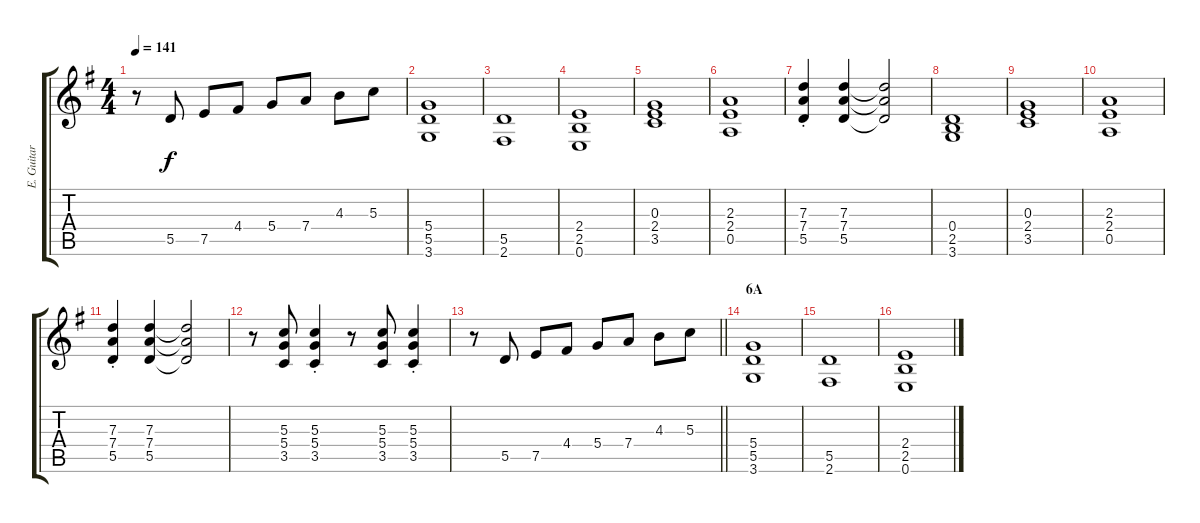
\track ("E. Guitar III" "E. Guitar ") {instrument overdrivenguitar}
\staff {score tabs}
\tuning (E4 B3 G3 D3 A2 E2) {hide}
\ts (4 4)
\tempo 141
\clef g2
\ks g
r.8{dy f} 5.5.8 7.5.8 4.4.8 5.4.8 7.4.8 4.3.8 5.3.8 |
(5.4 5.5 3.6).1 |
(5.5 2.6).1 |
(2.4 2.5 0.6).1 |
(0.3 2.4 3.5).1 |
(2.3 2.4 0.5).1 |
(7.3{st} 7.4{st} 5.5{st}).4 (7.3 7.4 5.5).4 (7.3{t} 7.4{t} 5.5{t}).2 |
(0.4 2.5 3.6).1 |
(0.3 2.4 3.5).1 |
(2.3 2.4 0.5).1 |
(7.3{st} 7.4{st} 5.5{st}).4 (7.3 7.4 5.5).4 (7.3{t} 7.4{t} 5.5{t}).2 |
r.8 (5.3 5.4 3.5).8 (5.3{st} 5.4{st} 3.5{st}).4 r.8 (5.3 5.4 3.5).8 (5.3{st} 5.4{st} 3.5{st}).4 |
\barLineRight lightlight
r.8 5.5.8 7.5.8 4.4.8 5.4.8 7.4.8 4.3.8 5.3.8 |
\section ("" "6A")
(5.4 5.5 3.6).1 |
(5.5 2.6).1 |
(2.4 2.5 0.6).1
